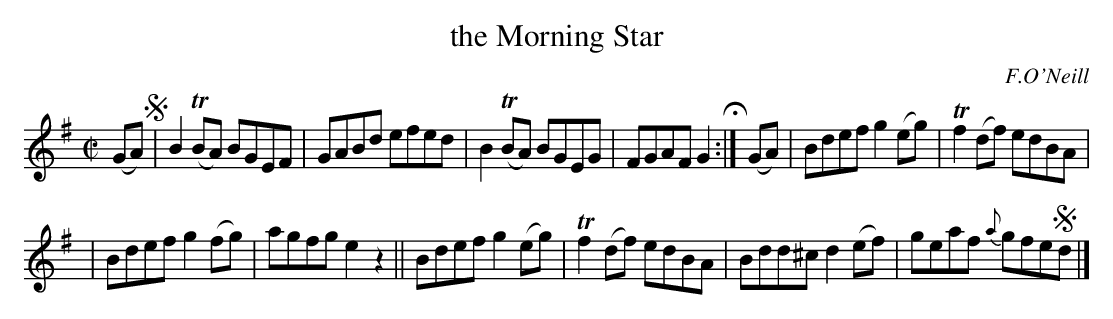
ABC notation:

X:1
T: the Morning Star
O: F.O'Neill
M: C|
L: 1/8
K: G
(GA) !segno!|\
B2 T(BA) BGEF | GABd efed |\
B2 T(BA) BGEG | FGAF G2 H:|\
(GA) |\
Bdef g2(eg) | Tf2(df) edBA |
|\
Bdef g2(fg) | agfg e2z2 ||\
Bdef g2(eg) | Tf2(df) edBA |\
Bdd^c d2(ef) | geaf {a}gfe!segno!d |]
